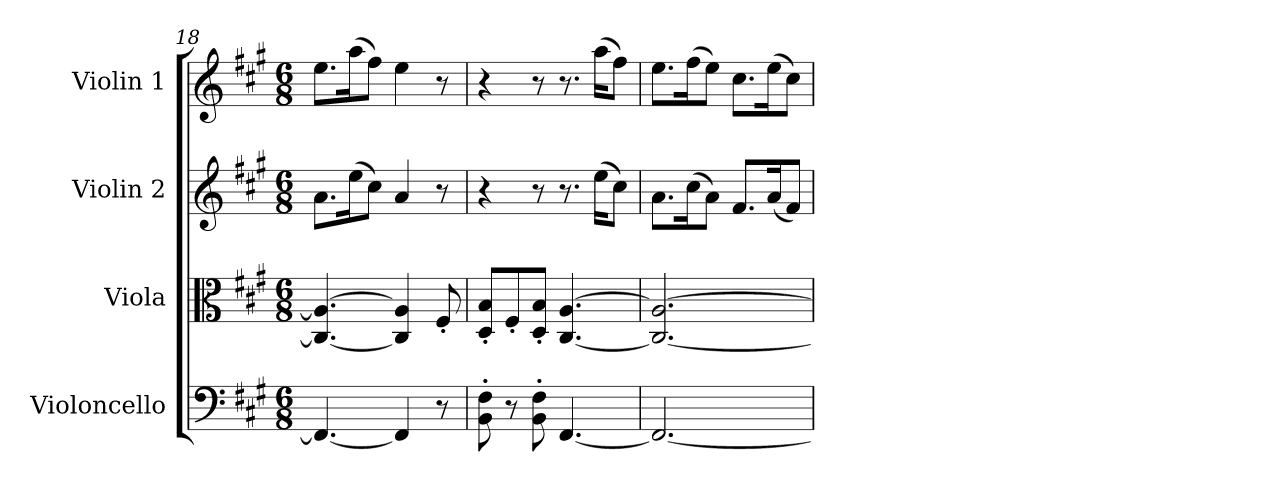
**kern	**kern	**kern	**kern
*part4	*part3	*part2	*part1
*staff4	*staff3	*staff2	*staff1
*I"Violoncello	*I"Viola	*I"Violin 2	*I"Violin 1
*I'Vc	*I'Vla	*I'Vln	*I'Vln
*clefF4	*clefC3	*clefG2	*clefG2
*k[f#c#g#]	*k[f#c#g#]	*k[f#c#g#]	*k[f#c#g#]
*M6/8	*M6/8	*M6/8	*M6/8
=18	=18	=18	=18
4.FF#/_	4.C#/_ 4.A/_	8.a\L	8.ee\L
.	.	(16ee\K	(16aa\K
.	.	8cc#\J)	8ff#\J)
4FF#/]	4C#/] 4A/]	4a/	4ee\
8r	8F#'/	8r	8r
!!LO:LB:g=z
=19	=19	=19	=19
8BB\' 8F#\'	8D/' 8B/'L	4r	4r
8r	8F#'/	.	.
8BB\' 8F#\'	8D/' 8B/'J	8r	8r
[4.FF#/	[4.C#/ [4.A/	8.r	8.r
.	.	(16ee\KL	(16aa\KL
.	.	8cc#\J)	8ff#\J)
=20	=20	=20	=20
2.FF#/_	2.C#/_ 2.A/_	8.a\L	8.ee\L
.	.	(16cc#\K	(16ff#\K
.	.	8a\J)	8ee\J)
.	.	8.f#/L	8.cc#\L
.	.	(16a/K	(16ee\K
.	.	8f#/J)	8cc#\J)
=	=	=	=
*-	*-	*-	*-
